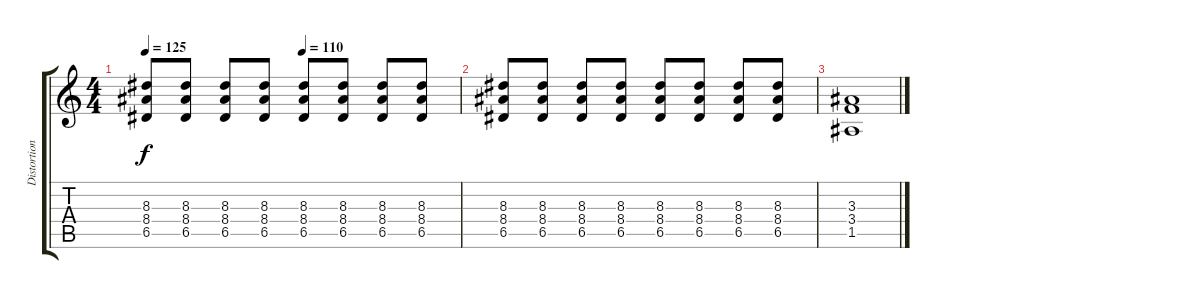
\track ("Distortion" "Distortion") {instrument distortionguitar}
\staff {score tabs}
\tuning (E4 B3 G3 D3 A2 E2) {hide}
\ts (4 4)
\tempo 125
\tempo (110 0.5)
\clef g2
\ks c
(8.3 8.4 6.5).8{dy f} (8.3 8.4 6.5).8 (8.3 8.4 6.5).8 (8.3 8.4 6.5).8 (8.3 8.4 6.5).8 (8.3 8.4 6.5).8 (8.3 8.4 6.5).8 (8.3 8.4 6.5).8 |
(8.3 8.4 6.5).8 (8.3 8.4 6.5).8 (8.3 8.4 6.5).8 (8.3 8.4 6.5).8 (8.3 8.4 6.5).8 (8.3 8.4 6.5).8 (8.3 8.4 6.5).8 (8.3 8.4 6.5).8 |
(3.3 3.4 1.5).1
